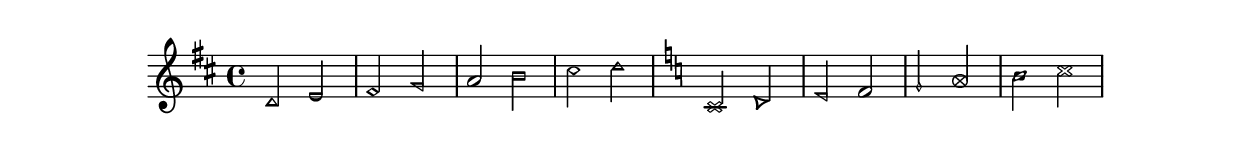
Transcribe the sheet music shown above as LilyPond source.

%% Do not edit this file; it is auto-generated from LSR http://lsr.dsi.unimi.it
%% This file is in the public domain.
\version "2.11.62"

\header {
  lsrtags = "pitches, editorial-annotations"

  doctitle = "Applying note head styles depending on the step of the scale"
  doctitlees = "Aplicar estilos de cabeza según la nota de la escala"
  texidoces = "
La propiedad @code{shapeNoteStyles} se puede usar para definir varios
estilos de cabezas de nota para cada grado de la escala (según esté
establecido por la armadura o por la propiedad \"tonic\"). Esta
propiedad requiere un conjunto de símbolos, que pueden ser puramente
arbitrarios (se permiten expresiones geométricas como @code{triangle},
triángulo, @code{cross}, aspas, y @code{xcircle}, círculo con aspas) o
basados en una antigua tradición americana de grabado (ciertos nombres
de nota latinos trambién se permiten).

Dicho esto, para imitar antiguos cancioneros americanos, existen
varios estilos predefinidos de cabezas de nota disponibles a través de
instrucciones de abreviatura como @code{\\aikenHeads} o
@code{\\sacredHarpHeads}.

Este ejemplo muestra distintas formas de obtener cabezas de notas con
forma, y muestra la capacidad de transportar una melodía sin perder la
correspondencia entre las funciones armónicas y los estilos de cabezas
de nota.

"

texidocde = "
Die @code{shapeNoteStyles}-(NotenFormenStile)-Eigenschaft kann benutzt
werden, um verschiedene Notenstile für jeden Schritt der Tonleiter
zudefinieren (vorgegeben von der Tonart oder der \"tonic\" (Tonika)-Eigneschaft.
Diese Eigenschaft braucht eine Anzahl von Symbolen, welche vollständig
arbiträr sein können (geometrische Ausdrücke wie
@code{triangle} (Dreieck), @code{cross} (Kreuz) und @code{xcircle} (X-Kreis)
sind erlaubt) oder basierend auf einer alten amerikanischen Notensatztradition
(einige lateinische Notenbezeichnungen sind auch erlaubt).

Um alte amerikanische Liederbücher zu imitieren, gibt es einige vordefinierte
Notenstile wie etwa
@code{\\aikenHeads} (im Stil von Aiken) oder @code{\\sacredHarpHeads} (im
Stil der Sacred Harp-Tradition).

Dieses Beispiel zeigt andere Wege, um die unterschiedliche geformten
Noten zu erhalten, und zeigt, wie man eine Melodie transponieren kann,
ohne dass das Verhältnis zwischen den harmonischen Funktionen und
dem Notenstil verloren geht.

"

  doctitlede = "Notenkopfstile besierend auf der Tonleiterstufe erstellen"

  texidoc = "
The @code{shapeNoteStyles} property can be used to define various note
head styles for each step of the scale (as set by the key signature or
the \"tonic\" property). This property requires a set of symbols, which
can be purely arbitrary (geometrical expressions such as
@code{triangle}, @code{cross}, and @code{xcircle} are allowed) or based
on old American engraving tradition (some latin note names are also
allowed).

That said, to imitate old American song books, there are several
predefined note head styles available through shortcut commands such as
@code{\\aikenHeads} or @code{\\sacredHarpHeads}.

This example shows different ways to obtain shape note heads, and
demonstrates the ability to transpose a melody without losing the
correspondence between harmonic functions and note head styles. 

"
  doctitle = "Applying note head styles depending on the step of the scale"
} % begin verbatim
fragment = {
  \key c \major
  c2 d
  e2 f
  g2 a
  b2 c
}

\score {
  \new Staff {
    \transpose c d 
    \relative c' {
      \set shapeNoteStyles = #'#(do re mi fa #f la ti)
      \fragment
    }
    
    \relative c' {
      \set shapeNoteStyles  = #'#(cross triangle fa #f mensural xcircle diamond)
      \fragment
    }
  }
}

